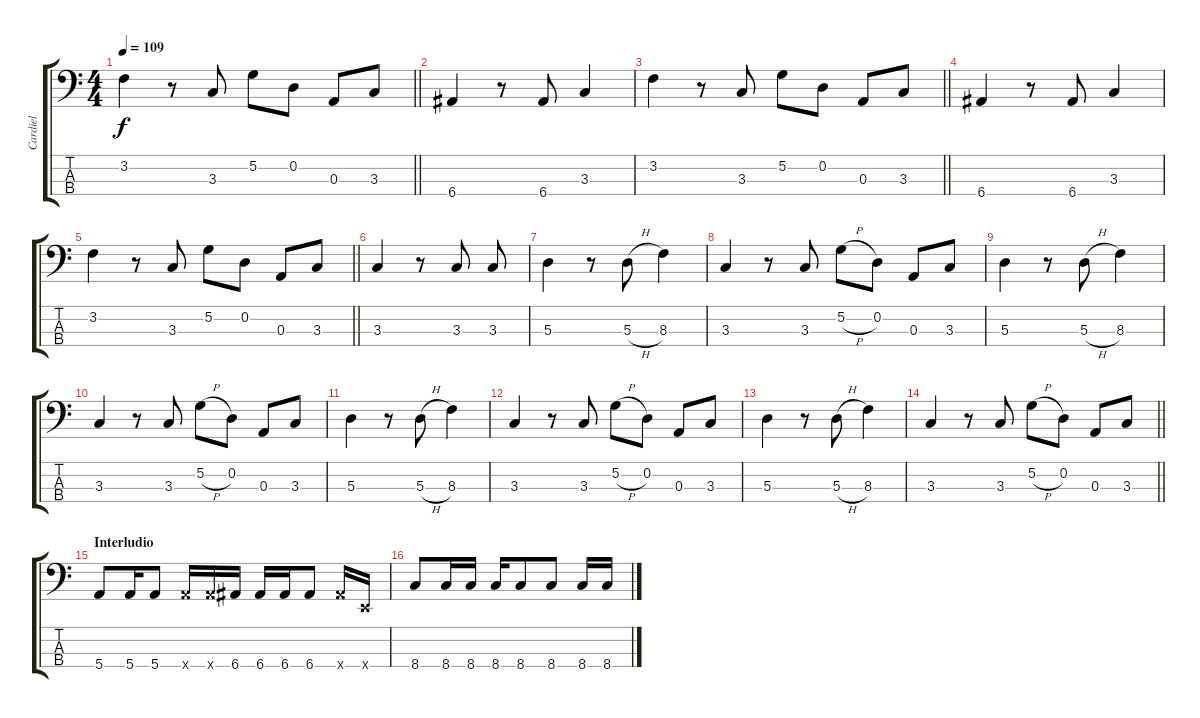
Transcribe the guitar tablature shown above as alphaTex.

\track ("Cardiel" "Cardiel") {instrument electricbassfinger}
\staff {score tabs}
\tuning (G2 D2 A1 E1) {hide}
\ts (4 4)
\tempo 109
\clef f4
\barLineRight lightlight
\ks c
3.2.4{dy f} r.8 3.3.8 5.2.8 0.2.8 0.3.8 3.3.8 |
6.4.4 r.8 6.4.8 3.3.4 |
\barLineRight lightlight
3.2.4 r.8 3.3.8 5.2.8 0.2.8 0.3.8 3.3.8 |
6.4.4 r.8 6.4.8 3.3.4 |
\barLineRight lightlight
3.2.4 r.8 3.3.8 5.2.8 0.2.8 0.3.8 3.3.8 |
3.3.4 r.8 3.3.8 3.3.8 |
5.3.4 r.8 5.3{h}.8 8.3.4 |
3.3.4 r.8 3.3.8 5.2{h}.8 0.2.8 0.3.8 3.3.8 |
5.3.4 r.8 5.3{h}.8 8.3.4 |
3.3.4 r.8 3.3.8 5.2{h}.8 0.2.8 0.3.8 3.3.8 |
5.3.4 r.8 5.3{h}.8 8.3.4 |
3.3.4 r.8 3.3.8 5.2{h}.8 0.2.8 0.3.8 3.3.8 |
5.3.4 r.8 5.3{h}.8 8.3.4 |
\barLineRight lightlight
3.3.4 r.8 3.3.8 5.2{h}.8 0.2.8 0.3.8 3.3.8 |
\section ("" "Interludio")
5.4.8 5.4.16 5.4.8 5.4{x}.16 5.4{x}.16 6.4.16 6.4.16 6.4.16 6.4.8 6.4{x}.16 0.4{x}.16 |
8.4.8 8.4.16 8.4.16 8.4.16 8.4.8 8.4.8 8.4.16 8.4.16
